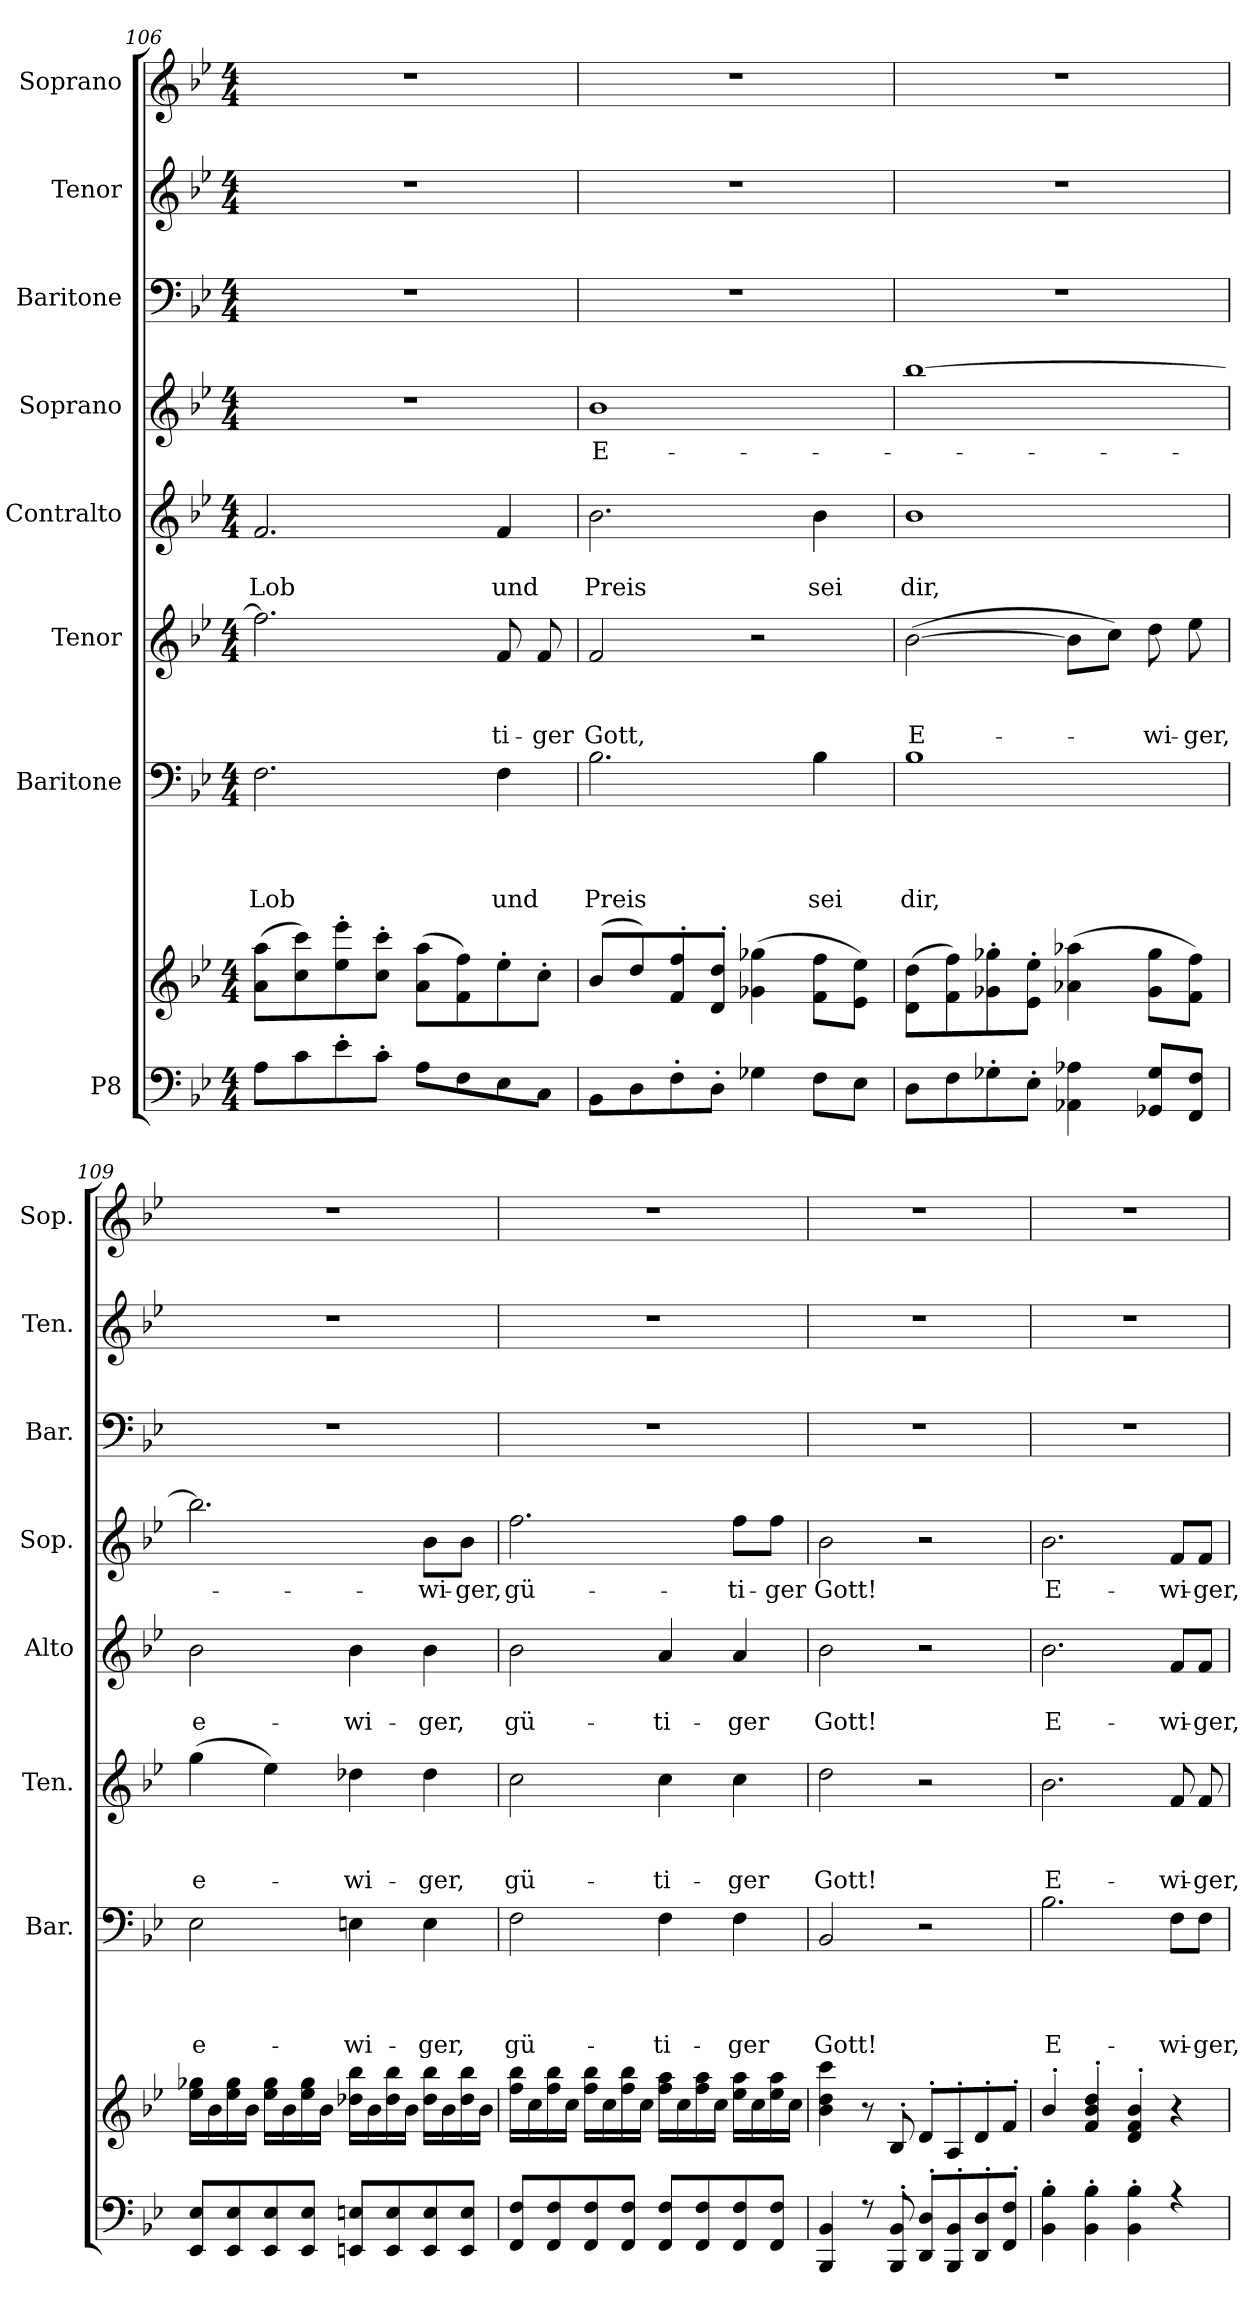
**kern	**kern	**kern	**text	**text	**text	**text	**kern	**text	**text	**text	**kern	**text	**text	**kern	**text	**kern	**kern	**kern
*part8	*part8	*part7	*part7	*part7	*part7	*part7	*part6	*part6	*part6	*part6	*part5	*part5	*part5	*part4	*part4	*part3	*part2	*part1
*staff9	*staff8	*staff7	*staff7	*staff7	*staff7	*staff7	*staff6	*staff6	*staff6	*staff6	*staff5	*staff5	*staff5	*staff4	*staff4	*staff3	*staff2	*staff1
*I"P8	*	*I"Baritone	*	*	*	*	*I"Tenor	*	*	*	*I"Contralto	*	*	*I"Soprano	*	*I"Baritone	*I"Tenor	*I"Soprano
*	*	*I'Bar.	*	*	*	*	*I'Ten.	*	*	*	*I'Alto	*	*	*I'Sop.	*	*I'Bar.	*I'Ten.	*I'Sop.
*clefF4	*	*clefF4	*	*	*	*	*clefG2	*	*	*	*clefG2	*	*	*clefG2	*	*clefF4	*clefG2	*clefG2
*	*	*	*	*	*	*	*ITrd7c12	*	*	*	*	*	*	*	*	*	*ITrd7c12	*
*k[b-e-]	*k[b-e-]	*k[b-e-]	*	*	*	*	*k[b-e-]	*	*	*	*k[b-e-]	*	*	*k[b-e-]	*	*k[b-e-]	*k[b-e-]	*k[b-e-]
*B-:	*B-:	*B-:	*	*	*	*	*B-:	*	*	*	*B-:	*	*	*B-:	*	*B-:	*B-:	*B-:
*M4/4	*M4/4	*M4/4	*	*	*	*	*M4/4	*	*	*	*M4/4	*	*	*M4/4	*	*M4/4	*M4/4	*M4/4
=106	=106	=106	=106	=106	=106	=106	=106	=106	=106	=106	=106	=106	=106	=106	=106	=106	=106	=106
*^	*^	*	*	*	*	*	*	*	*	*	*	*	*	*	*	*	*	*
*	*	*	*^	*	*	*	*	*	*	*	*	*	*	*	*	*	*	*	*	*
!	!	!	!	!	!	!	!	!	!LO:LY:b	!	!	!	!	!	!	!LO:LY:b	!	!	!	!	!
8A\L	1ryy	1ryy	1ryy	(>8a\ 8aa\L	2.F\	.	.	.	Lob	2.f\]	.	.	.	2.f/	.	Lob	1r	.	1r	1r	1r
8c\	.	.	.	8cc\ 8ccc\)	.	.	.	.	.	.	.	.	.	.	.	.	.	.	.	.	.
8e-'>\	.	.	.	8ee-\'> 8eee-\'>	.	.	.	.	.	.	.	.	.	.	.	.	.	.	.	.	.
8c'>\J	.	.	.	8cc\'> 8ccc\'>J	.	.	.	.	.	.	.	.	.	.	.	.	.	.	.	.	.
8A\L	.	.	.	(>8a\ 8aa\L	.	.	.	.	.	.	.	.	.	.	.	.	.	.	.	.	.
8F\	.	.	.	8f\ 8ff\)	.	.	.	.	.	.	.	.	.	.	.	.	.	.	.	.	.
!	!	!	!	!	!	!	!	!	!LO:LY:b	!	!	!	!LO:LY:b	!	!	!LO:LY:b	!	!	!	!	!
8E-\	.	.	.	8ee-'>\	4F\	.	.	.	und	8F/	.	.	-ti-	4f/	.	und	.	.	.	.	.
!	!	!	!	!	!	!	!	!	!	!	!	!	!LO:LY:b	!	!	!	!	!	!	!	!
8C\J	.	.	.	8cc'>\J	.	.	.	.	.	8F/	.	.	-ger	.	.	.	.	.	.	.	.
=107	=107	=107	=107	=107	=107	=107	=107	=107	=107	=107	=107	=107	=107	=107	=107	=107	=107	=107	=107	=107	=107
!	!	!	!	!	!	!	!	!	!LO:LY:b	!	!	!	!LO:LY:b	!	!	!LO:LY:b	!	!LO:LY:b	!	!	!
8BB-\L	1ryy	1ryy	1ryy	(>8b-/L	2.B-\	.	.	.	Preis	2F/	.	.	Gott,	2.b-\	.	Preis	1b-	E-	1r	1r	1r
8D\	.	.	.	8dd/)	.	.	.	.	.	.	.	.	.	.	.	.	.	.	.	.	.
8F'>\	.	.	.	8f/'< 8ff/'<	.	.	.	.	.	.	.	.	.	.	.	.	.	.	.	.	.
8D'>\J	.	.	.	8d/'< 8dd/'<J	.	.	.	.	.	.	.	.	.	.	.	.	.	.	.	.	.
4G-X\	.	.	.	(>4g-X\ 4gg-X\	.	.	.	.	.	2r	.	.	.	.	.	.	.	.	.	.	.
!	!	!	!	!	!	!	!	!	!LO:LY:b	!	!	!	!	!	!	!LO:LY:b	!	!	!	!	!
8F\L	.	.	.	8f\ 8ff\L	4B-\	.	.	.	sei	.	.	.	.	4b-\	.	sei	.	.	.	.	.
8E-\J	.	.	.	8e-\ 8ee-\J)	.	.	.	.	.	.	.	.	.	.	.	.	.	.	.	.	.
!!LO:PB:g=z
=108	=108	=108	=108	=108	=108	=108	=108	=108	=108	=108	=108	=108	=108	=108	=108	=108	=108	=108	=108	=108	=108
!	!	!	!	!	!	!	!	!	!LO:LY:b	!	!	!	!LO:LY:b	!	!	!LO:LY:b	!	!	!	!	!
8D\L	1ryy	1ryy	1ryy	(>8d\ 8dd\L	1B-	.	.	.	dir,	(>[>2B-\	.	.	E-	1b-	.	dir,	[>1bb-	.	1r	1r	1r
8F\	.	.	.	8f\ 8ff\)	.	.	.	.	.	.	.	.	.	.	.	.	.	.	.	.	.
8G-X'>\	.	.	.	8g-X\'> 8gg-X\'>	.	.	.	.	.	.	.	.	.	.	.	.	.	.	.	.	.
8E-'>\J	.	.	.	8e-\'> 8ee-\'>J	.	.	.	.	.	.	.	.	.	.	.	.	.	.	.	.	.
4AA-X\ 4A-X\	.	.	.	(>4a-X\ 4aa-X\	.	.	.	.	.	8B-\L]	.	.	.	.	.	.	.	.	.	.	.
.	.	.	.	.	.	.	.	.	.	8c\J)	.	.	.	.	.	.	.	.	.	.	.
!	!	!	!	!	!	!	!	!	!	!	!	!	!LO:LY:b	!	!	!	!	!	!	!	!
8GG-X/ 8G-/L	.	.	.	8g-\ 8gg-\L	.	.	.	.	.	8d\	.	.	-wi-	.	.	.	.	.	.	.	.
!	!	!	!	!	!	!	!	!	!	!	!	!	!LO:LY:b	!	!	!	!	!	!	!	!
8FF/ 8F/J	.	.	.	8f\ 8ff\J)	.	.	.	.	.	8e-\	.	.	-ger,	.	.	.	.	.	.	.	.
=109	=109	=109	=109	=109	=109	=109	=109	=109	=109	=109	=109	=109	=109	=109	=109	=109	=109	=109	=109	=109	=109
!	!	!	!	!	!	!	!	!	!LO:LY:b	!	!	!	!LO:LY:b	!	!	!LO:LY:b	!	!	!	!	!
8EE-/ 8E-/L	1ryy	1ryy	1ryy	16ee-\ 16gg-X\LL	2E-\	.	.	.	e-	(>4g\	.	.	e-	2b-\	.	e-	2.bb-\]	.	1r	1r	1r
.	.	.	.	16b-\	.	.	.	.	.	.	.	.	.	.	.	.	.	.	.	.	.
8EE-/ 8E-/	.	.	.	16ee-\ 16gg-\	.	.	.	.	.	.	.	.	.	.	.	.	.	.	.	.	.
.	.	.	.	16b-\JJ	.	.	.	.	.	.	.	.	.	.	.	.	.	.	.	.	.
8EE-/ 8E-/	.	.	.	16ee-\ 16gg-\LL	.	.	.	.	.	4e-\)	.	.	.	.	.	.	.	.	.	.	.
.	.	.	.	16b-\	.	.	.	.	.	.	.	.	.	.	.	.	.	.	.	.	.
8EE-/ 8E-/J	.	.	.	16ee-\ 16gg-\	.	.	.	.	.	.	.	.	.	.	.	.	.	.	.	.	.
.	.	.	.	16b-\JJ	.	.	.	.	.	.	.	.	.	.	.	.	.	.	.	.	.
!	!	!	!	!	!	!	!	!	!LO:LY:b	!	!	!	!LO:LY:b	!	!	!LO:LY:b	!	!	!	!	!
8EEn/ 8En/L	.	.	.	16dd-X\ 16bb-\LL	4En\	.	.	.	-wi-	4d-X\	.	.	-wi-	4b-\	.	-wi-	.	.	.	.	.
.	.	.	.	16b-\	.	.	.	.	.	.	.	.	.	.	.	.	.	.	.	.	.
8EE/ 8E/	.	.	.	16dd-\ 16bb-\	.	.	.	.	.	.	.	.	.	.	.	.	.	.	.	.	.
.	.	.	.	16b-\JJ	.	.	.	.	.	.	.	.	.	.	.	.	.	.	.	.	.
!	!	!	!	!	!	!	!	!	!LO:LY:b	!	!	!	!LO:LY:b	!	!	!LO:LY:b	!	!LO:LY:b	!	!	!
8EE/ 8E/	.	.	.	16dd-\ 16bb-\LL	4E\	.	.	.	-ger,	4d-\	.	.	-ger,	4b-\	.	-ger,	8b-\L	-wi-	.	.	.
.	.	.	.	16b-\	.	.	.	.	.	.	.	.	.	.	.	.	.	.	.	.	.
!	!	!	!	!	!	!	!	!	!	!	!	!	!	!	!	!	!	!LO:LY:b	!	!	!
8EE/ 8E/J	.	.	.	16dd-\ 16bb-\	.	.	.	.	.	.	.	.	.	.	.	.	8b-\J	-ger,	.	.	.
.	.	.	.	16b-\JJ	.	.	.	.	.	.	.	.	.	.	.	.	.	.	.	.	.
!!LO:PB:g=z
=110	=110	=110	=110	=110	=110	=110	=110	=110	=110	=110	=110	=110	=110	=110	=110	=110	=110	=110	=110	=110	=110
!	!	!	!	!	!	!	!	!	!LO:LY:b	!	!	!	!LO:LY:b	!	!	!LO:LY:b	!	!LO:LY:b	!	!	!
8FF/ 8F/L	1ryy	1ryy	1ryy	16ff\ 16bb-\LL	2F\	.	.	.	gü-	2c\	.	.	gü-	2b-\	.	gü-	2.ff\	gü-	1r	1r	1r
.	.	.	.	16cc\	.	.	.	.	.	.	.	.	.	.	.	.	.	.	.	.	.
8FF/ 8F/	.	.	.	16ff\ 16bb-\	.	.	.	.	.	.	.	.	.	.	.	.	.	.	.	.	.
.	.	.	.	16cc\JJ	.	.	.	.	.	.	.	.	.	.	.	.	.	.	.	.	.
8FF/ 8F/	.	.	.	16ff\ 16bb-\LL	.	.	.	.	.	.	.	.	.	.	.	.	.	.	.	.	.
.	.	.	.	16cc\	.	.	.	.	.	.	.	.	.	.	.	.	.	.	.	.	.
8FF/ 8F/J	.	.	.	16ff\ 16bb-\	.	.	.	.	.	.	.	.	.	.	.	.	.	.	.	.	.
.	.	.	.	16cc\JJ	.	.	.	.	.	.	.	.	.	.	.	.	.	.	.	.	.
!	!	!	!	!	!	!	!	!	!LO:LY:b	!	!	!	!LO:LY:b	!	!	!LO:LY:b	!	!	!	!	!
8FF/ 8F/L	.	.	.	16ff\ 16aa\LL	4F\	.	.	.	-ti-	4c\	.	.	-ti-	4a/	.	-ti-	.	.	.	.	.
.	.	.	.	16cc\	.	.	.	.	.	.	.	.	.	.	.	.	.	.	.	.	.
8FF/ 8F/	.	.	.	16ff\ 16aa\	.	.	.	.	.	.	.	.	.	.	.	.	.	.	.	.	.
.	.	.	.	16cc\JJ	.	.	.	.	.	.	.	.	.	.	.	.	.	.	.	.	.
!	!	!	!	!	!	!	!	!	!LO:LY:b	!	!	!	!LO:LY:b	!	!	!LO:LY:b	!	!LO:LY:b	!	!	!
8FF/ 8F/	.	.	.	16ee-\ 16aa\LL	4F\	.	.	.	-ger	4c\	.	.	-ger	4a/	.	-ger	8ff\L	-ti-	.	.	.
.	.	.	.	16cc\	.	.	.	.	.	.	.	.	.	.	.	.	.	.	.	.	.
!	!	!	!	!	!	!	!	!	!	!	!	!	!	!	!	!	!	!LO:LY:b	!	!	!
8FF/ 8F/J	.	.	.	16ee-\ 16aa\	.	.	.	.	.	.	.	.	.	.	.	.	8ff\J	-ger	.	.	.
.	.	.	.	16cc\JJ	.	.	.	.	.	.	.	.	.	.	.	.	.	.	.	.	.
=111	=111	=111	=111	=111	=111	=111	=111	=111	=111	=111	=111	=111	=111	=111	=111	=111	=111	=111	=111	=111	=111
!	!	!	!	!	!	!	!	!	!LO:LY:b	!	!	!	!LO:LY:b	!	!	!LO:LY:b	!	!LO:LY:b	!	!	!
4BBB-/ 4BB-/	1ryy	1ryy	1ryy	4b-\ 4dd\ 4ccc\	2BB-/	.	.	.	Gott!	2d\	.	.	Gott!	2b-\	.	Gott!	2b-\	Gott!	1r	1r	1r
8r	.	.	.	8r	.	.	.	.	.	.	.	.	.	.	.	.	.	.	.	.	.
8BBB-/'> 8BB-/'>	.	.	.	8B-'</	.	.	.	.	.	.	.	.	.	.	.	.	.	.	.	.	.
8DD/'> 8D/'>L	.	.	.	8d'</L	2r	.	.	.	.	2r	.	.	.	2r	.	.	2r	.	.	.	.
8BBB-/'> 8BB-/'>	.	.	.	8A'>/	.	.	.	.	.	.	.	.	.	.	.	.	.	.	.	.	.
8DD/'> 8D/'>	.	.	.	8d'>/	.	.	.	.	.	.	.	.	.	.	.	.	.	.	.	.	.
8FF/'> 8F/'>J	.	.	.	8f'>/J	.	.	.	.	.	.	.	.	.	.	.	.	.	.	.	.	.
=112	=112	=112	=112	=112	=112	=112	=112	=112	=112	=112	=112	=112	=112	=112	=112	=112	=112	=112	=112	=112	=112
!	!	!	!	!	!	!	!	!	!LO:LY:b	!	!	!	!LO:LY:b	!	!	!LO:LY:b	!	!LO:LY:b	!	!	!
4BB-\'> 4B-\'>	1ryy	1ryy	1ryy	4b-'</	2.B-\	.	.	.	E-	2.B-\	.	.	E-	2.b-\	.	E-	2.b-\	E-	1r	1r	1r
4BB-\'> 4B-\'>	.	.	.	4f/'> 4b-/'> 4dd/'>	.	.	.	.	.	.	.	.	.	.	.	.	.	.	.	.	.
4BB-\'> 4B-\'>	.	.	.	4d/'> 4f/'> 4b-/'>	.	.	.	.	.	.	.	.	.	.	.	.	.	.	.	.	.
!	!	!	!	!	!	!	!	!	!LO:LY:b	!	!	!	!LO:LY:b	!	!	!LO:LY:b	!	!LO:LY:b	!	!	!
4r	.	.	.	4r	8F\L	.	.	.	-wi-	8F/	.	.	-wi-	8f/L	.	-wi-	8f/L	-wi-	.	.	.
!	!	!	!	!	!	!	!	!	!LO:LY:b	!	!	!	!LO:LY:b	!	!	!LO:LY:b	!	!LO:LY:b	!	!	!
.	.	.	.	.	8F\J	.	.	.	-ger,	8F/	.	.	-ger,	8f/J	.	-ger,	8f/J	-ger,	.	.	.
*v	*v	*	*	*	*	*	*	*	*	*	*	*	*	*	*	*	*	*	*	*	*
*	*v	*v	*v	*	*	*	*	*	*	*	*	*	*	*	*	*	*	*	*	*
=	=	=	=	=	=	=	=	=	=	=	=	=	=	=	=	=	=	=
*-	*-	*-	*-	*-	*-	*-	*-	*-	*-	*-	*-	*-	*-	*-	*-	*-	*-	*-
